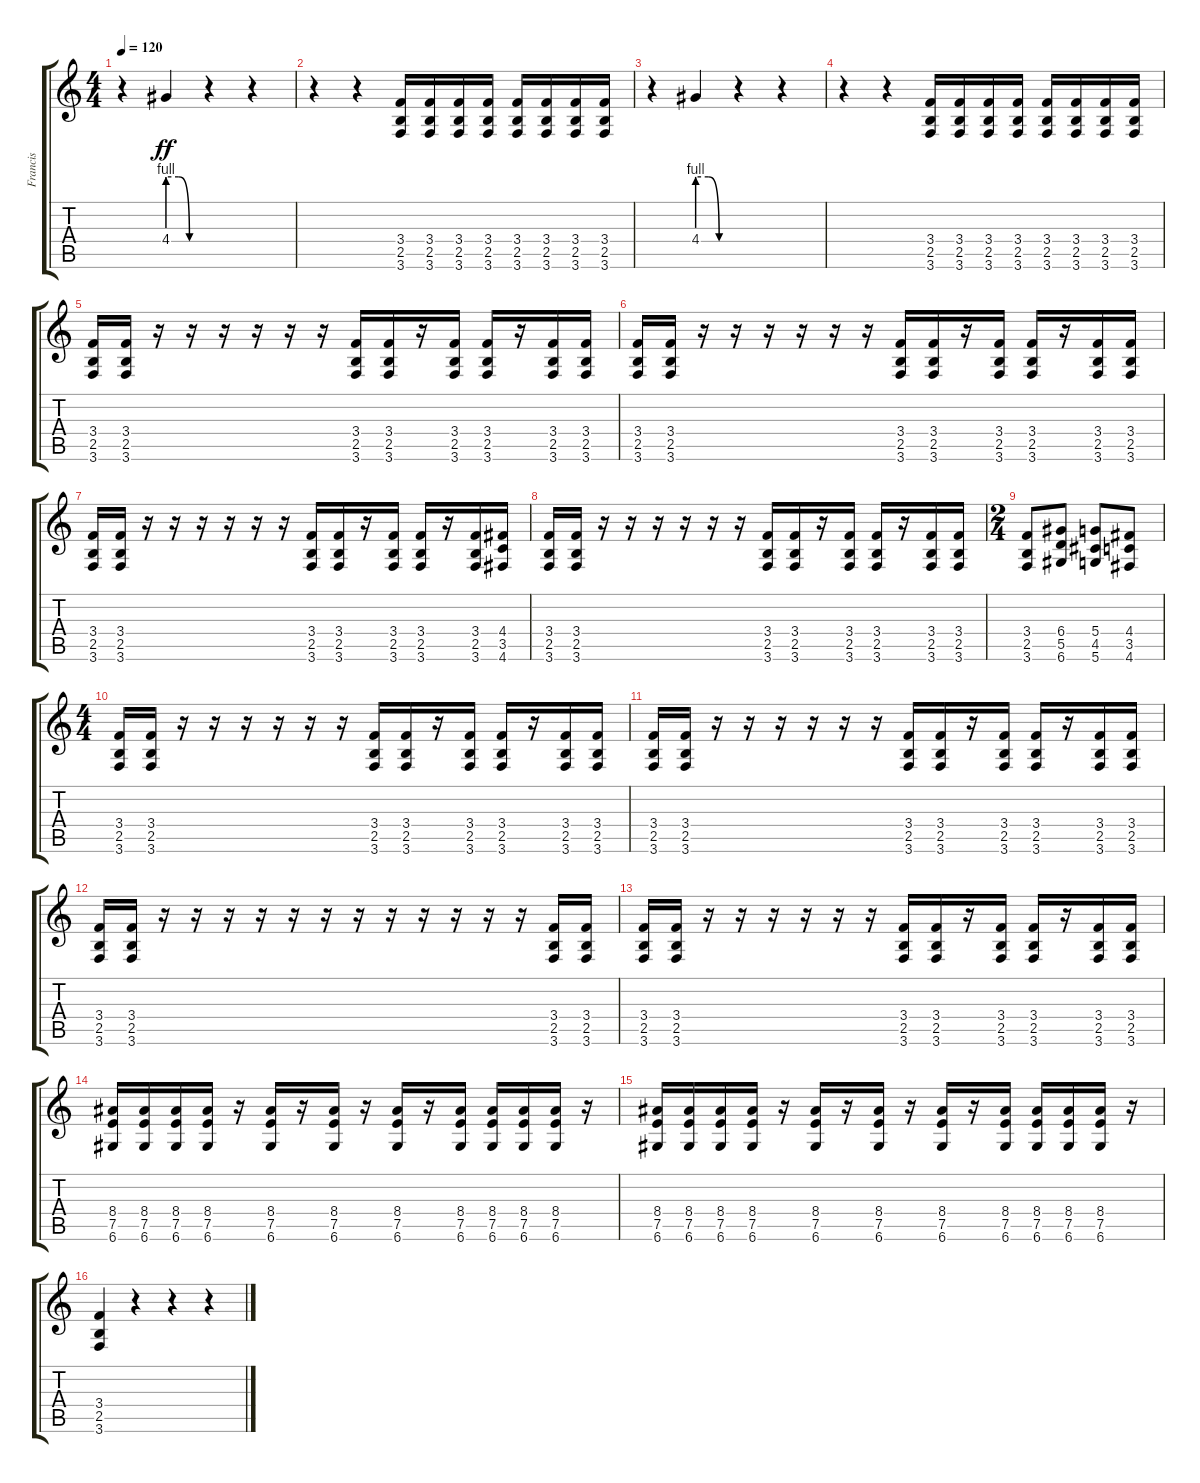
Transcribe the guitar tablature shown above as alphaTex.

\track ("Francis" "Francis") {instrument distortionguitar}
\staff {score tabs}
\tuning (E4 B3 G3 D3 A2 D2) {hide}
\ts (4 4)
\tempo 120
\clef g2
\ks c
r.4{dy ff} 4.4{be (custom 0 4 20 4 40 0 60 0)}.4 r.4 r.4 |
r.4 r.4 (3.4 2.5 3.6).16 (3.4 2.5 3.6).16 (3.4 2.5 3.6).16 (3.4 2.5 3.6).16 (3.4 2.5 3.6).16 (3.4 2.5 3.6).16 (3.4 2.5 3.6).16 (3.4 2.5 3.6).16 |
r.4 4.4{be (custom 0 4 20 4 40 0 60 0)}.4 r.4 r.4 |
r.4 r.4 (3.4 2.5 3.6).16 (3.4 2.5 3.6).16 (3.4 2.5 3.6).16 (3.4 2.5 3.6).16 (3.4 2.5 3.6).16 (3.4 2.5 3.6).16 (3.4 2.5 3.6).16 (3.4 2.5 3.6).16 |
(3.4 2.5 3.6).16 (3.4 2.5 3.6).16 r.16 r.16 r.16 r.16 r.16 r.16 (3.4 2.5 3.6).16 (3.4 2.5 3.6).16 r.16 (3.4 2.5 3.6).16 (3.4 2.5 3.6).16 r.16 (3.4 2.5 3.6).16 (3.4 2.5 3.6).16 |
(3.4 2.5 3.6).16 (3.4 2.5 3.6).16 r.16 r.16 r.16 r.16 r.16 r.16 (3.4 2.5 3.6).16 (3.4 2.5 3.6).16 r.16 (3.4 2.5 3.6).16 (3.4 2.5 3.6).16 r.16 (3.4 2.5 3.6).16 (3.4 2.5 3.6).16 |
(3.4 2.5 3.6).16 (3.4 2.5 3.6).16 r.16 r.16 r.16 r.16 r.16 r.16 (3.4 2.5 3.6).16 (3.4 2.5 3.6).16 r.16 (3.4 2.5 3.6).16 (3.4 2.5 3.6).16 r.16 (3.4 2.5 3.6).16 (4.4 3.5 4.6).16 |
(3.4 2.5 3.6).16 (3.4 2.5 3.6).16 r.16 r.16 r.16 r.16 r.16 r.16 (3.4 2.5 3.6).16 (3.4 2.5 3.6).16 r.16 (3.4 2.5 3.6).16 (3.4 2.5 3.6).16 r.16 (3.4 2.5 3.6).16 (3.4 2.5 3.6).16 |
\ts (2 4)
(3.4 2.5 3.6).8 (6.4 5.5 6.6).8 (5.4 4.5 5.6).8 (4.4 3.5 4.6).8 |
\ts (4 4)
(3.4 2.5 3.6).16 (3.4 2.5 3.6).16 r.16 r.16 r.16 r.16 r.16 r.16 (3.4 2.5 3.6).16 (3.4 2.5 3.6).16 r.16 (3.4 2.5 3.6).16 (3.4 2.5 3.6).16 r.16 (3.4 2.5 3.6).16 (3.4 2.5 3.6).16 |
(3.4 2.5 3.6).16 (3.4 2.5 3.6).16 r.16 r.16 r.16 r.16 r.16 r.16 (3.4 2.5 3.6).16 (3.4 2.5 3.6).16 r.16 (3.4 2.5 3.6).16 (3.4 2.5 3.6).16 r.16 (3.4 2.5 3.6).16 (3.4 2.5 3.6).16 |
(3.4 2.5 3.6).16 (3.4 2.5 3.6).16 r.16 r.16 r.16 r.16 r.16 r.16 r.16 r.16 r.16 r.16 r.16 r.16 (3.4 2.5 3.6).16 (3.4 2.5 3.6).16 |
(3.4 2.5 3.6).16 (3.4 2.5 3.6).16 r.16 r.16 r.16 r.16 r.16 r.16 (3.4 2.5 3.6).16 (3.4 2.5 3.6).16 r.16 (3.4 2.5 3.6).16 (3.4 2.5 3.6).16 r.16 (3.4 2.5 3.6).16 (3.4 2.5 3.6).16 |
(8.4 7.5 6.6).16 (8.4 7.5 6.6).16 (8.4 7.5 6.6).16 (8.4 7.5 6.6).16 r.16 (8.4 7.5 6.6).16 r.16 (8.4 7.5 6.6).16 r.16 (8.4 7.5 6.6).16 r.16 (8.4 7.5 6.6).16 (8.4 7.5 6.6).16 (8.4 7.5 6.6).16 (8.4 7.5 6.6).16 r.16 |
(8.4 7.5 6.6).16 (8.4 7.5 6.6).16 (8.4 7.5 6.6).16 (8.4 7.5 6.6).16 r.16 (8.4 7.5 6.6).16 r.16 (8.4 7.5 6.6).16 r.16 (8.4 7.5 6.6).16 r.16 (8.4 7.5 6.6).16 (8.4 7.5 6.6).16 (8.4 7.5 6.6).16 (8.4 7.5 6.6).16 r.16 |
(3.4 2.5 3.6).4 r.4 r.4 r.4
